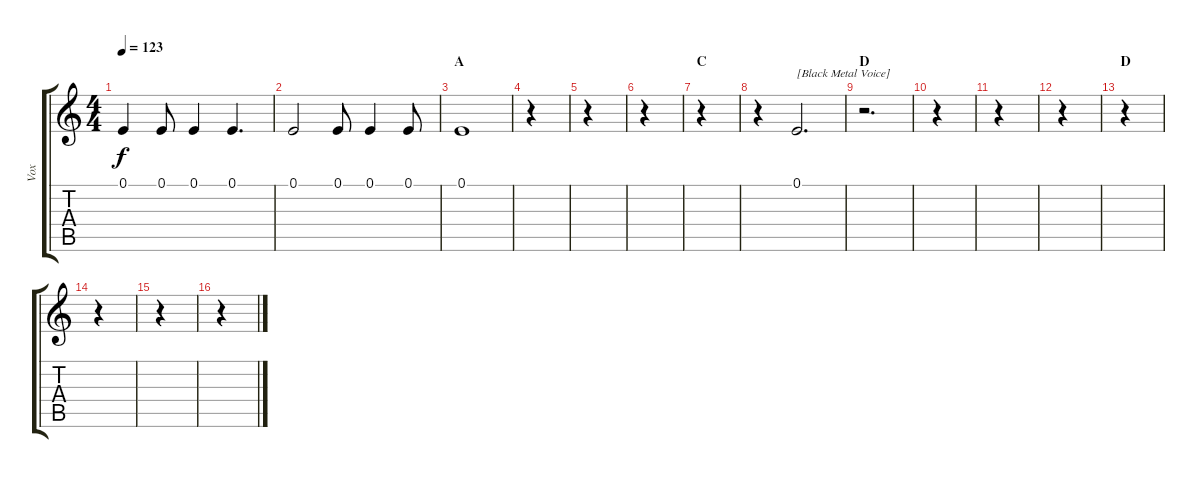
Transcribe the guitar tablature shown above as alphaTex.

\track ("Vox" "Vox") {instrument oboe}
\staff {score tabs}
\tuning (E4 B3 G3 D3 A2 E2) {hide}
\ts (4 4)
\tempo 123
\clef g2
\ks c
0.1.4{dy f} 0.1.8 0.1.4 0.1.4{d} |
0.1.2 0.1.8 0.1.4 0.1.8 |
\section ("" "A")
0.1.1 |
r.4 |
r.4 |
r.4 |
\section ("" "C")
r.4 |
r.4 0.1.2{d txt "[Black Metal Voice]"} |
\section ("" "D")
r.2{d} |
r.4 |
r.4 |
r.4 |
\section ("" "D")
r.4 |
r.4 |
r.4 |
r.4
